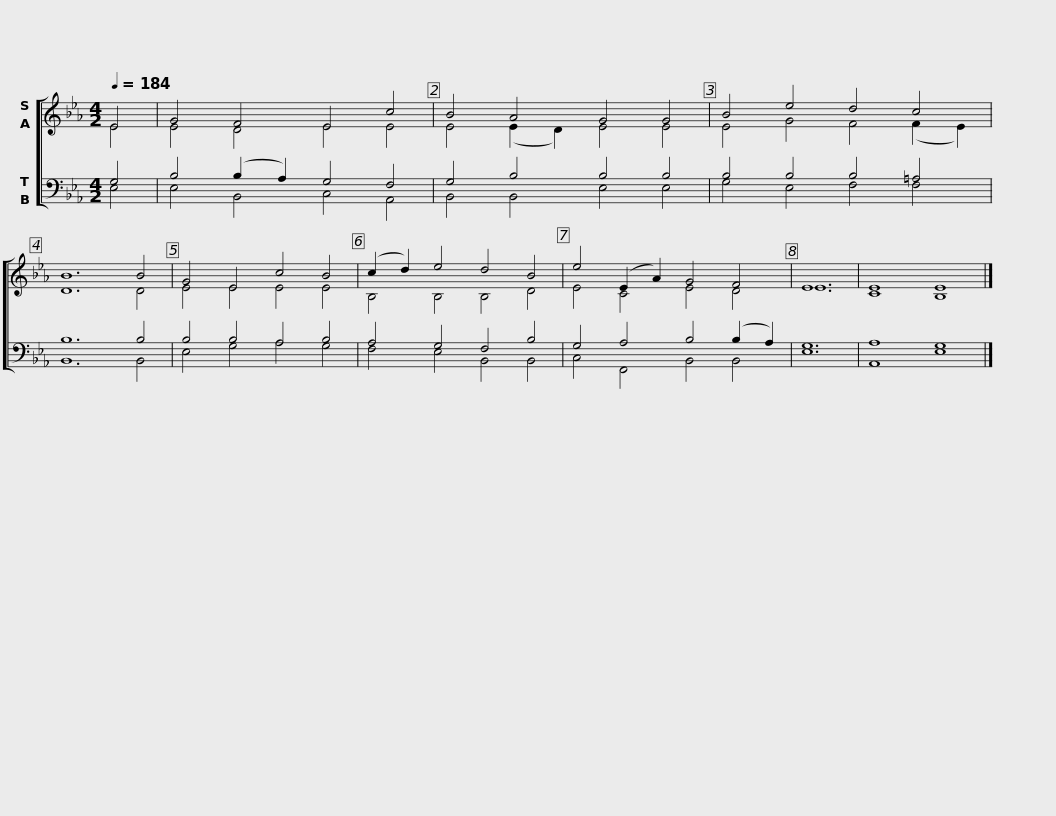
X:1
%%score [ ( 1 2 ) ( 3 4 ) ]
L:1/8
Q:1/4=184
M:4/2
I:linebreak $
K:Eb
V:1 treble
V:2 treble
V:3 bass
V:4 bass
V:1
 E4 | G4 F4 E4 c4 | B4 A4 G4 G4 | B4 e4 d4 c4 | B12 B4 | %5
 G4 E4 c4 B4 | (c2 d2) e4 d4 B4 |$ e4 (E2 A2) G4 F4 |$ E12 | E8 E8 |] %10
V:2
 E4 | E4 D4 E4 E4 | E4 (E2 D2) E4 E4 | E4 G4 F4 (F2 E2) | D12 D4 | %5
 E4 E4 E4 E4 | B,4 B,4 B,4 D4 |$ E4 C4 E4 D4 |$ E12 | C8 B,8 |] %10
V:3
 G,4 | B,4 (B,2 A,2) G,4 F,4 | G,4 B,4 B,4 B,4 | B,4 B,4 B,4 =A,4 | B,12 B,4 | %5
 B,4 B,4 A,4 B,4 | A,4 G,4 F,4 B,4 |$ G,4 A,4 B,4 (B,2 A,2) |$ G,12 | A,8 G,8 |] %10
V:4
 E,4 | E,4 B,,4 C,4 A,,4 | B,,4 B,,4 E,4 E,4 | G,4 E,4 F,4 F,4 | B,,12 B,,4 | %5
 E,4 G,4 A,4 G,4 | F,4 E,4 B,,4 B,,4 |$ C,4 F,,4 B,,4 B,,4 |$ E,12 | A,,8 E,8 |] %10
